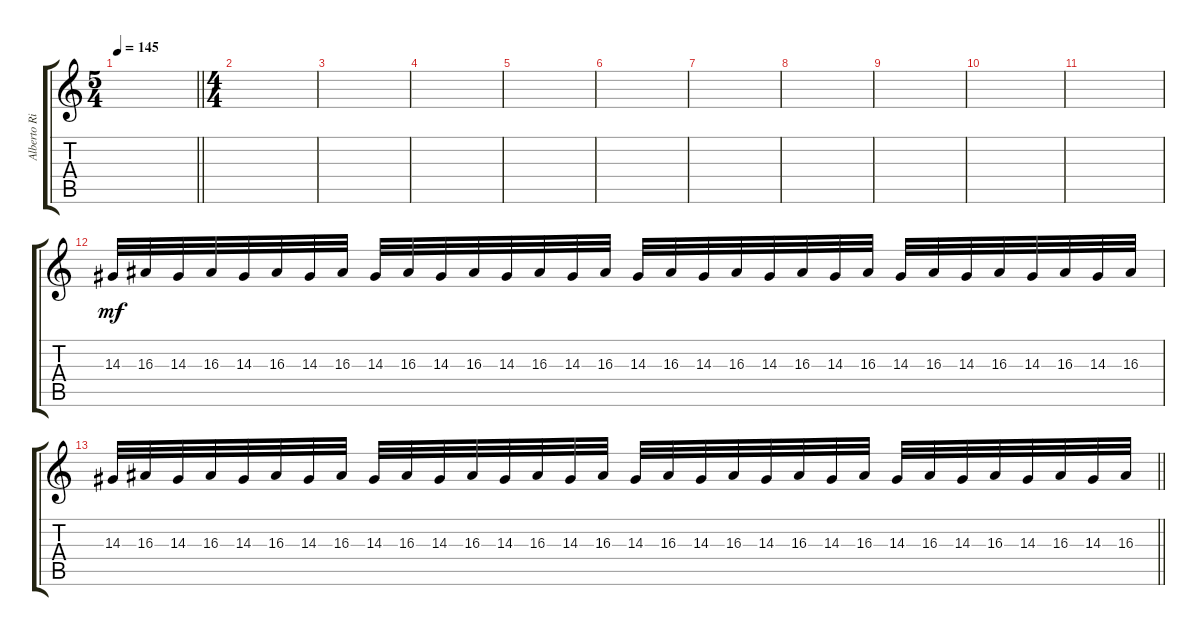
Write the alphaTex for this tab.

\track ("Alberto Rionda (I)" "Alberto Ri") {instrument pizzicatostrings}
\staff {score tabs}
\tuning (Eb4 Bb3 Gb3 Db3 Ab2 Eb2) {hide}
\ts (5 4)
\tempo 145
\clef g2
\barLineRight lightlight
\ks c
|
\ts (4 4)
|
|
|
|
|
|
|
|
|
|
14.3.32{dy mf instrument distortionguitar} 16.3.32 14.3.32 16.3.32 14.3.32 16.3.32 14.3.32 16.3.32 14.3.32 16.3.32 14.3.32 16.3.32 14.3.32 16.3.32 14.3.32 16.3.32 14.3.32 16.3.32 14.3.32 16.3.32 14.3.32 16.3.32 14.3.32 16.3.32 14.3.32 16.3.32 14.3.32 16.3.32 14.3.32 16.3.32 14.3.32 16.3.32 |
\barLineRight lightlight
14.3.32 16.3.32 14.3.32 16.3.32 14.3.32 16.3.32 14.3.32 16.3.32 14.3.32 16.3.32 14.3.32 16.3.32 14.3.32 16.3.32 14.3.32 16.3.32 14.3.32 16.3.32 14.3.32 16.3.32 14.3.32 16.3.32 14.3.32 16.3.32 14.3.32 16.3.32 14.3.32 16.3.32 14.3.32 16.3.32 14.3.32 16.3.32
